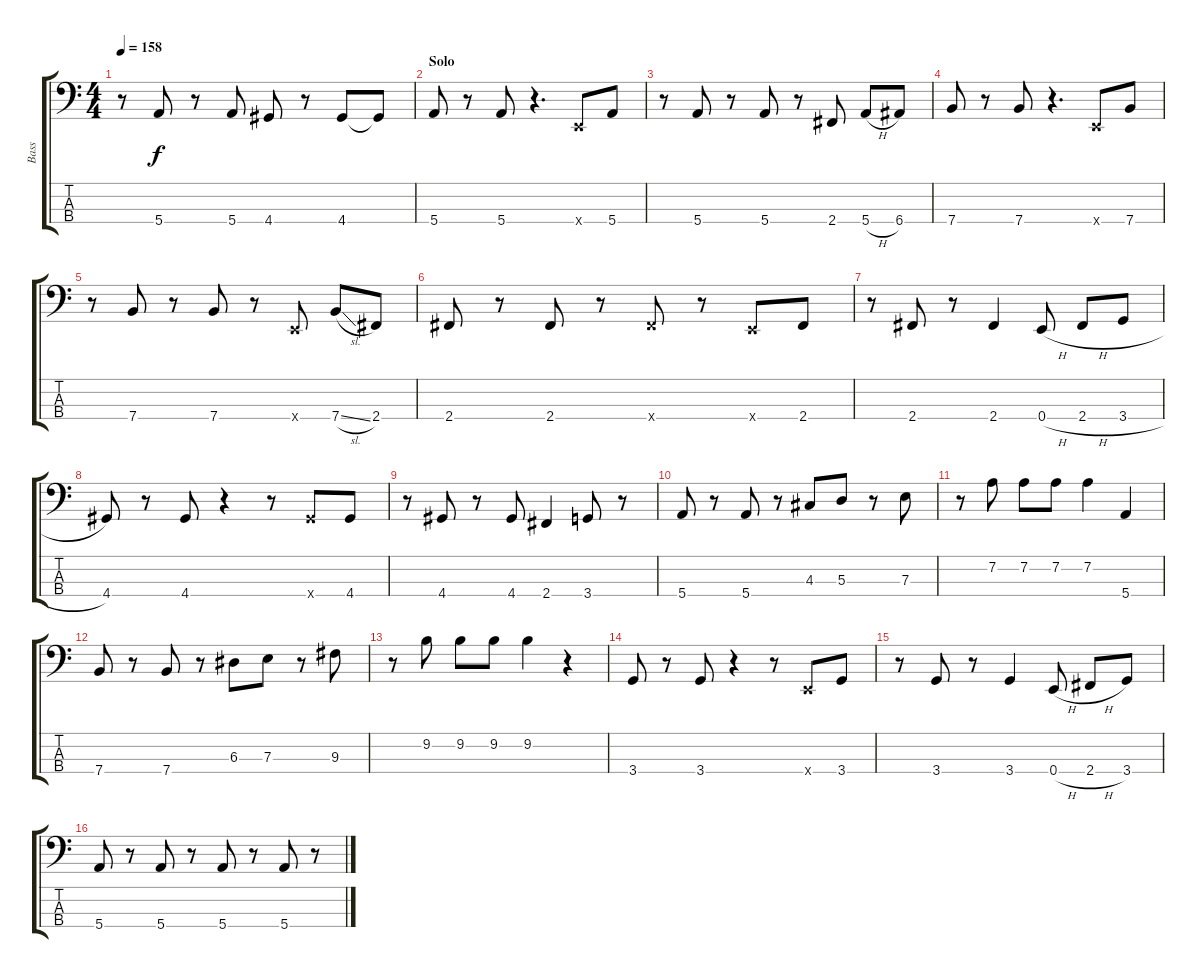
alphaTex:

\track ("Bass" "Bass") {instrument electricbassfinger}
\staff {score tabs}
\tuning (G2 D2 A1 E1) {hide}
\ts (4 4)
\tempo 158
\clef f4
\ks c
r.8{dy f} 5.4.8 r.8 5.4.8 4.4.8 r.8 4.4.8 4.4{t}.8 |
\section ("" "Solo")
5.4.8 r.8 5.4.8 r.4{d} 0.4{x}.8 5.4.8 |
r.8 5.4.8 r.8 5.4.8 r.8 2.4.8 5.4{h}.8 6.4.8 |
7.4.8 r.8 7.4.8 r.4{d} 0.4{x}.8 7.4.8 |
r.8 7.4.8 r.8 7.4.8 r.8 0.4{x}.8 7.4{sl}.8 2.4.8 |
2.4.8 r.8 2.4.8 r.8 2.4{x}.8 r.8 0.4{x}.8 2.4.8 |
r.8 2.4.8 r.8 2.4.4 0.4{h}.8 2.4{h}.8 3.4{h}.8 |
4.4.8 r.8 4.4.8 r.4 r.8 4.4{x}.8 4.4.8 |
r.8 4.4.8 r.8 4.4.8 2.4.4 3.4.8 r.8 |
5.4.8 r.8 5.4.8 r.8 4.3.8 5.3.8 r.8 7.3.8 |
r.8 7.2.8 7.2.8 7.2.8 7.2.4 5.4.4 |
7.4.8 r.8 7.4.8 r.8 6.3.8 7.3.8 r.8 9.3.8 |
r.8 9.2.8 9.2.8 9.2.8 9.2.4 r.4 |
3.4.8 r.8 3.4.8 r.4 r.8 0.4{x}.8 3.4.8 |
r.8 3.4.8 r.8 3.4.4 0.4{h}.8 2.4{h}.8 3.4.8 |
5.4.8 r.8 5.4.8 r.8 5.4.8 r.8 5.4.8 r.8
